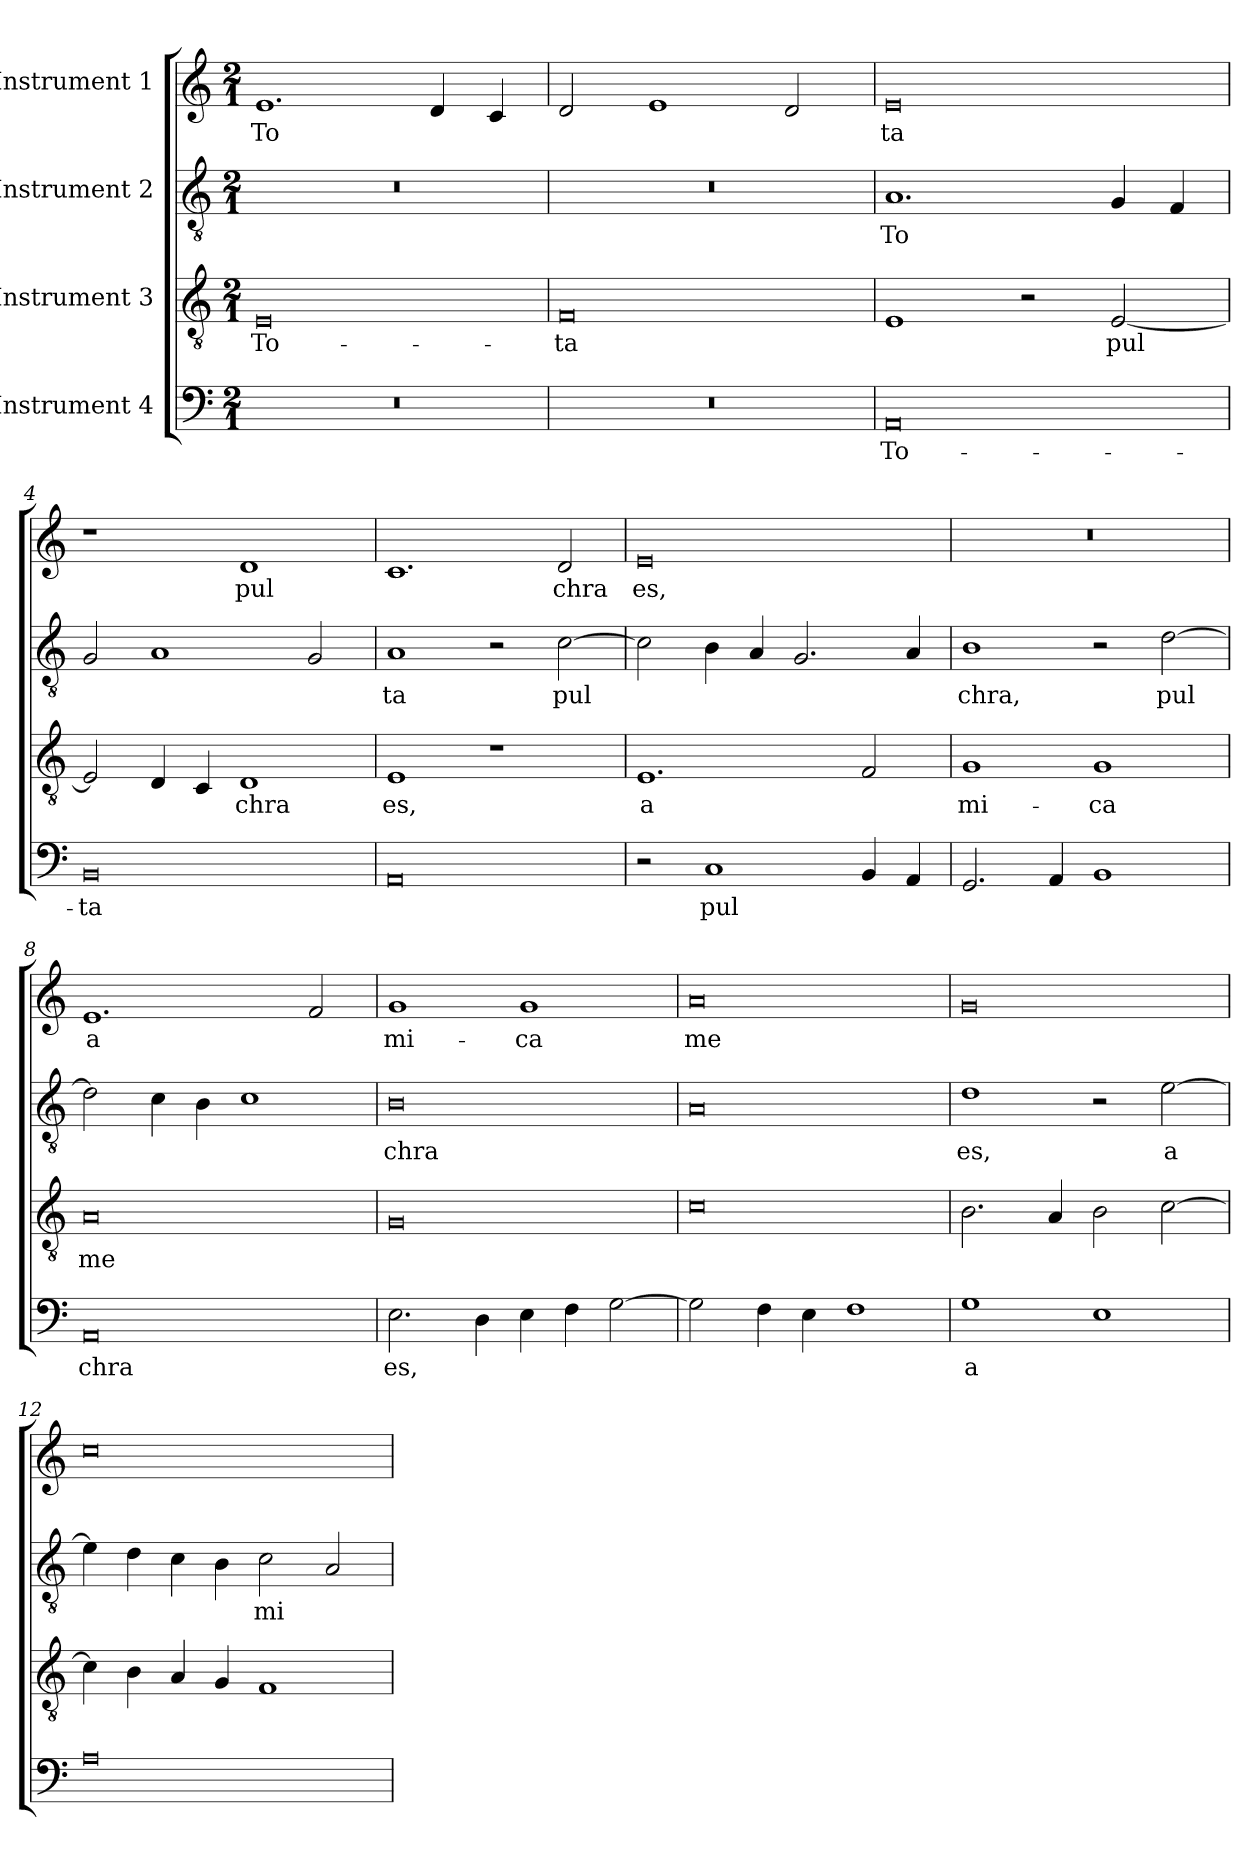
**kern	**text	**kern	**text	**kern	**text	**kern	**text
*part4	*part4	*part3	*part3	*part2	*part2	*part1	*part1
*staff4	*staff4	*staff3	*staff3	*staff2	*staff2	*staff1	*staff1
*I"Instrument 4	*	*I"Instrument 3	*	*I"Instrument 2	*	*I"Instrument 1	*
!!LO:PB:g=z
*stria5	*	*stria5	*	*stria5	*	*stria5	*
*clefF4	*	*clefGv2	*	*clefGv2	*	*clefG2	*
*k[]	*	*k[]	*	*k[]	*	*k[]	*
*C:	*	*C:	*	*C:	*	*C:	*
*M2/1	*	*M2/1	*	*M2/1	*	*M2/1	*
=1	=1	=1	=1	=1	=1	=1	=1
!	!	!	!LO:LY:b:cj	!	!	!	!LO:LY:b:cj
0r	.	0E	To-	0r	.	1.e	To-
!	!	!	!	!	!	!	!LO:LY:b:cj
.	.	.	.	.	.	4d/	--
!	!	!	!	!	!	!	!LO:LY:b:cj
.	.	.	.	.	.	4c/	--
=2	=2	=2	=2	=2	=2	=2	=2
!	!	!	!LO:LY:b:cj	!	!	!	!LO:LY:b:cj
0r	.	0F	-ta	0r	.	2d/	--
!	!	!	!	!	!	!	!LO:LY:b:cj
.	.	.	.	.	.	1e	--
!	!	!	!	!	!	!	!LO:LY:b:cj
.	.	.	.	.	.	2d/	--
=3	=3	=3	=3	=3	=3	=3	=3
!	!LO:LY:b:cj	!	!LO:LY:b:cj	!	!LO:LY:b:cj	!	!LO:LY:b:cj
0AA	To-	1E	.	1.A	To-	0e	-ta
.	.	2r	.	.	.	.	.
!	!	!	!LO:LY:b:cj	!	!LO:LY:b:cj	!	!
.	.	[<2E/	pul-	4G/	--	.	.
!	!	!	!	!	!LO:LY:b:cj	!	!
.	.	.	.	4F/	--	.	.
=4	=4	=4	=4	=4	=4	=4	=4
!	!LO:LY:b:cj	!	!LO:LY:b:cj	!	!LO:LY:b:cj	!	!
0BB	-ta	2E/]	--	2G/	--	1r	.
!	!	!	!LO:LY:b:cj	!	!LO:LY:b:cj	!	!
.	.	4D/	--	1A	--	.	.
!	!	!	!LO:LY:b:cj	!	!	!	!
.	.	4C/	--	.	.	.	.
!	!	!	!LO:LY:b:cj	!	!	!	!LO:LY:b:cj
.	.	1D	-chra	.	.	1d	pul-
!	!	!	!	!	!LO:LY:b:cj	!	!
.	.	.	.	2G/	--	.	.
=5	=5	=5	=5	=5	=5	=5	=5
!	!LO:LY:b:cj	!	!LO:LY:b:cj	!	!LO:LY:b:cj	!	!LO:LY:b:cj
0AA	.	1E	es,	1A	-ta	1.c	--
.	.	1r	.	2r	.	.	.
!	!	!	!	!	!LO:LY:b:cj	!	!LO:LY:b:cj
.	.	.	.	[>2c\	pul-	2d/	-chra
=6	=6	=6	=6	=6	=6	=6	=6
!	!	!	!LO:LY:b:cj	!	!LO:LY:b:cj	!	!LO:LY:b:cj
2r	.	1.E	a-	2c\]	--	0e	es,
!	!LO:LY:b:cj	!	!	!	!LO:LY:b:cj	!	!
1C	pul-	.	.	4B\	--	.	.
!	!	!	!	!	!LO:LY:b:cj	!	!
.	.	.	.	4A/	--	.	.
!	!	!	!	!	!LO:LY:b:cj	!	!
.	.	.	.	2.G/	--	.	.
!	!LO:LY:b:cj	!	!LO:LY:b:cj	!	!	!	!
4BB/	--	2F/	--	.	.	.	.
!	!LO:LY:b:cj	!	!	!	!LO:LY:b:cj	!	!
4AA/	--	.	.	4A/	--	.	.
!!LO:LB:g=z
=7	=7	=7	=7	=7	=7	=7	=7
!	!LO:LY:b:cj	!	!LO:LY:b:cj	!	!LO:LY:b:cj	!	!
2.GG/	--	1G	-mi-	1B	-chra,	0r	.
!	!LO:LY:b:cj	!	!	!	!	!	!
4AA/	--	.	.	.	.	.	.
!	!LO:LY:b:cj	!	!LO:LY:b:cj	!	!	!	!
1BB	--	1G	-ca	2r	.	.	.
!	!	!	!	!	!LO:LY:b:cj	!	!
.	.	.	.	[>2d\	pul-	.	.
=8	=8	=8	=8	=8	=8	=8	=8
!	!LO:LY:b:cj	!	!LO:LY:b:cj	!	!LO:LY:b:cj	!	!LO:LY:b:cj
0AA	-chra	0A	me-	2d\]	--	1.e	a-
!	!	!	!	!	!LO:LY:b:cj	!	!
.	.	.	.	4c\	--	.	.
!	!	!	!	!	!LO:LY:b:cj	!	!
.	.	.	.	4B\	--	.	.
!	!	!	!	!	!LO:LY:b:cj	!	!
.	.	.	.	1c	--	.	.
!	!	!	!	!	!	!	!LO:LY:b:cj
.	.	.	.	.	.	2f/	--
=9	=9	=9	=9	=9	=9	=9	=9
!	!LO:LY:b:cj	!	!LO:LY:b:cj	!	!LO:LY:b:cj	!	!LO:LY:b:cj
2.E\	es,	0G	--	0B	-chra	1g	-mi-
!	!LO:LY:b:cj	!	!	!	!	!	!
4D\	.	.	.	.	.	.	.
!	!LO:LY:b:cj	!	!	!	!	!	!LO:LY:b:cj
4E\	.	.	.	.	.	1g	-ca
!	!LO:LY:b:cj	!	!	!	!	!	!
4F\	.	.	.	.	.	.	.
!	!LO:LY:b:cj	!	!	!	!	!	!
[>2G\	.	.	.	.	.	.	.
=10	=10	=10	=10	=10	=10	=10	=10
!	!LO:LY:b:cj	!	!LO:LY:b:cj	!	!LO:LY:b:cj	!	!LO:LY:b:cj
2G\]	.	0c	--	0A	.	0a	me-
!	!LO:LY:b:cj	!	!	!	!	!	!
4F\	.	.	.	.	.	.	.
!	!LO:LY:b:cj	!	!	!	!	!	!
4E\	.	.	.	.	.	.	.
!	!LO:LY:b:cj	!	!	!	!	!	!
1F	.	.	.	.	.	.	.
=11	=11	=11	=11	=11	=11	=11	=11
!	!LO:LY:b:cj	!	!LO:LY:b:cj	!	!LO:LY:b:cj	!	!LO:LY:b:cj
1G	a-	2.B\	--	1d	es,	0g	--
!	!	!	!LO:LY:b:cj	!	!	!	!
.	.	4A/	--	.	.	.	.
!	!LO:LY:b:cj	!	!LO:LY:b:cj	!	!	!	!
1E	--	2B\	--	2r	.	.	.
!	!	!	!LO:LY:b:cj	!	!LO:LY:b:cj	!	!
.	.	[>2c\	--	[>2e\	a-	.	.
=12	=12	=12	=12	=12	=12	=12	=12
!	!LO:LY:b:cj	!	!LO:LY:b:cj	!	!LO:LY:b:cj	!	!LO:LY:b:cj
0A	--	4c\]	--	4e\]	--	0cc	--
!	!	!	!LO:LY:b:cj	!	!LO:LY:b:cj	!	!
.	.	4B\	--	4d\	--	.	.
!	!	!	!LO:LY:b:cj	!	!LO:LY:b:cj	!	!
.	.	4A/	--	4c\	--	.	.
!	!	!	!LO:LY:b:cj	!	!LO:LY:b:cj	!	!
.	.	4G/	--	4B\	--	.	.
!	!	!	!LO:LY:b:cj	!	!LO:LY:b:cj	!	!
.	.	1F	--	2c\	-mi-	.	.
!	!	!	!	!	!LO:LY:b:cj	!	!
.	.	.	.	2A/	--	.	.
=	=	=	=	=	=	=	=
*-	*-	*-	*-	*-	*-	*-	*-
